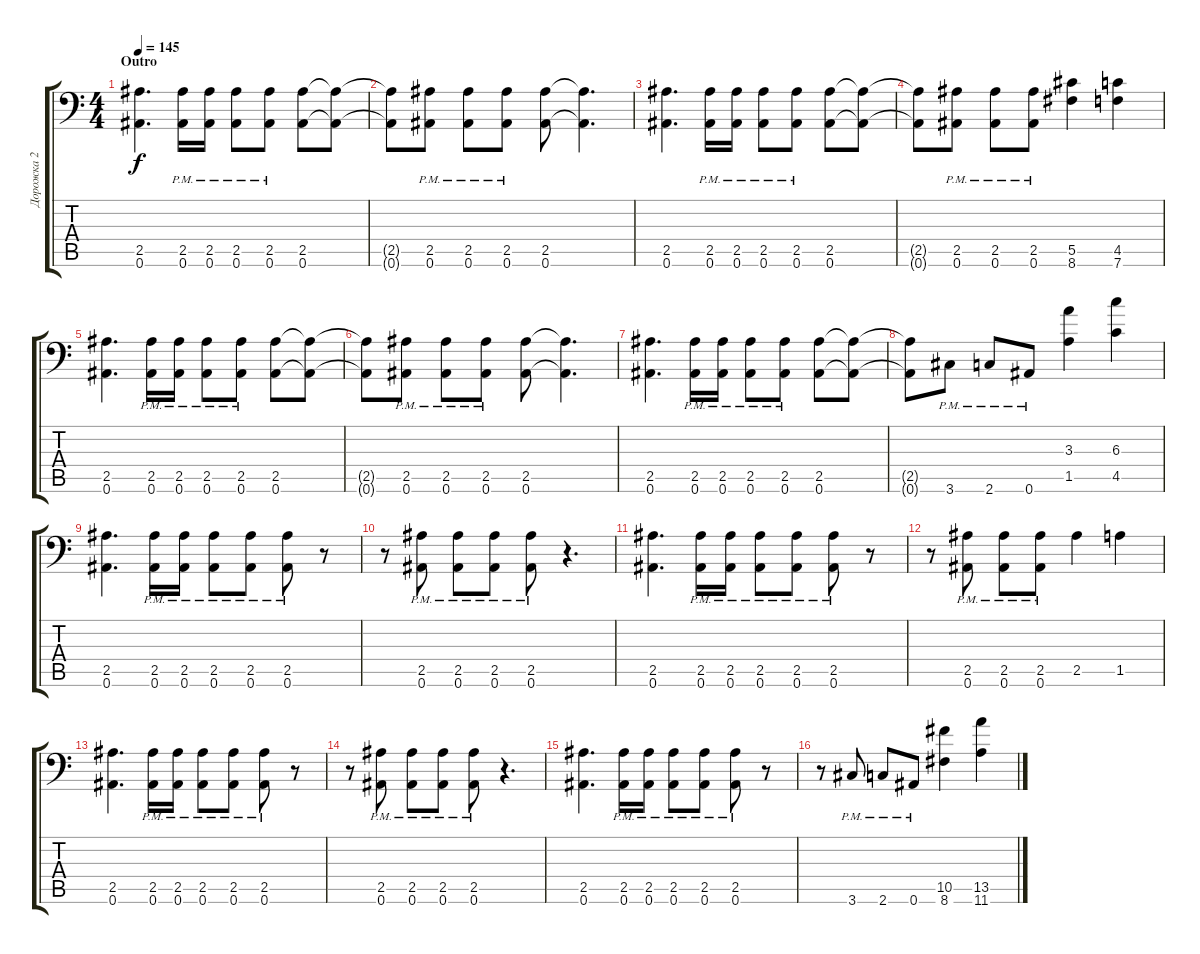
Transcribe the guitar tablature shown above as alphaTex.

\track ("Дорожка 2" "Дорожка 2") {instrument distortionguitar}
\staff {score tabs}
\tuning (Eb4 Bb3 Gb3 Db3 Ab2 Bb1) {hide}
\ts (4 4)
\section ("" "Outro")
\tempo 145
\clef f4
\ks c
(2.5 0.6).4{d dy f} (2.5{pm} 0.6{pm}).16 (2.5{pm} 0.6{pm}).16 (2.5{pm} 0.6{pm}).8 (2.5{pm} 0.6{pm}).8 (2.5 0.6).8 (2.5{t} 0.6{t}).8 |
(2.5{t} 0.6{t}).8 (2.5{pm} 0.6{pm}).8 (2.5{pm} 0.6{pm}).8 (2.5{pm} 0.6{pm}).8 (2.5 0.6).8 (2.5{t} 0.6{t}).4{d} |
(2.5 0.6).4{d} (2.5{pm} 0.6{pm}).16 (2.5{pm} 0.6{pm}).16 (2.5{pm} 0.6{pm}).8 (2.5{pm} 0.6{pm}).8 (2.5 0.6).8 (2.5{t} 0.6{t}).8 |
(2.5{t} 0.6{t}).8 (2.5{pm} 0.6{pm}).8 (2.5{pm} 0.6{pm}).8 (2.5{pm} 0.6{pm}).8 (5.5 8.6).4 (4.5 7.6).4 |
(2.5 0.6).4{d} (2.5{pm} 0.6{pm}).16 (2.5{pm} 0.6{pm}).16 (2.5{pm} 0.6{pm}).8 (2.5{pm} 0.6{pm}).8 (2.5 0.6).8 (2.5{t} 0.6{t}).8 |
(2.5{t} 0.6{t}).8 (2.5{pm} 0.6{pm}).8 (2.5{pm} 0.6{pm}).8 (2.5{pm} 0.6{pm}).8 (2.5 0.6).8 (2.5{t} 0.6{t}).4{d} |
(2.5 0.6).4{d} (2.5{pm} 0.6{pm}).16 (2.5{pm} 0.6{pm}).16 (2.5{pm} 0.6{pm}).8 (2.5{pm} 0.6{pm}).8 (2.5 0.6).8 (2.5{t} 0.6{t}).8 |
(2.5{t} 0.6{t}).8 3.6{pm}.8 2.6{pm}.8 0.6{pm}.8 (3.3 1.5).4 (6.3 4.5).4 |
(2.5 0.6).4{d} (2.5{pm} 0.6{pm}).16 (2.5{pm} 0.6{pm}).16 (2.5{pm} 0.6{pm}).8 (2.5{pm} 0.6{pm}).8 (2.5{pm} 0.6{pm}).8 r.8 |
r.8 (2.5{pm} 0.6{pm}).8 (2.5{pm} 0.6{pm}).8 (2.5{pm} 0.6{pm}).8 (2.5{pm} 0.6{pm}).8 r.4{d} |
(2.5 0.6).4{d} (2.5{pm} 0.6{pm}).16 (2.5{pm} 0.6{pm}).16 (2.5{pm} 0.6{pm}).8 (2.5{pm} 0.6{pm}).8 (2.5{pm} 0.6{pm}).8 r.8 |
r.8 (2.5{pm} 0.6{pm}).8 (2.5{pm} 0.6{pm}).8 (2.5{pm} 0.6{pm}).8 2.5.4 1.5.4 |
(2.5 0.6).4{d} (2.5{pm} 0.6{pm}).16 (2.5{pm} 0.6{pm}).16 (2.5{pm} 0.6{pm}).8 (2.5{pm} 0.6{pm}).8 (2.5{pm} 0.6{pm}).8 r.8 |
r.8 (2.5{pm} 0.6{pm}).8 (2.5{pm} 0.6{pm}).8 (2.5{pm} 0.6{pm}).8 (2.5{pm} 0.6{pm}).8 r.4{d} |
(2.5 0.6).4{d} (2.5{pm} 0.6{pm}).16 (2.5{pm} 0.6{pm}).16 (2.5{pm} 0.6{pm}).8 (2.5{pm} 0.6{pm}).8 (2.5{pm} 0.6{pm}).8 r.8 |
r.8 3.6{pm}.8 2.6{pm}.8 0.6{pm}.8 (10.5 8.6).4 (13.5 11.6).4
